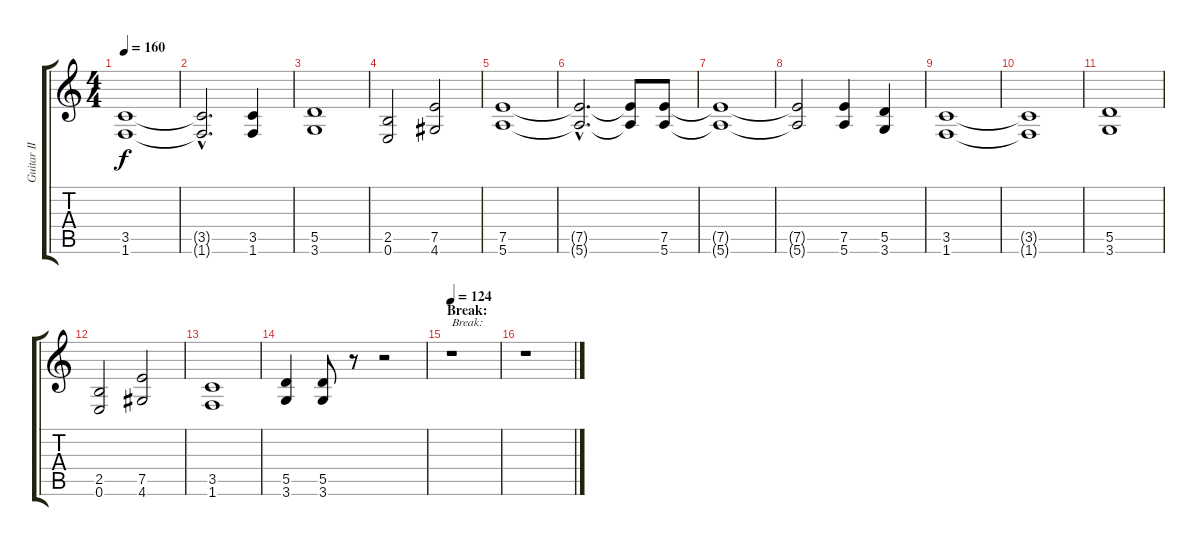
\track ("Guitar II" "Guitar II") {instrument distortionguitar}
\staff {score tabs}
\tuning (E4 B3 G3 D3 A2 E2) {hide}
\ts (4 4)
\tempo 160
\clef g2
\ks c
(3.5 1.6).1{dy f} |
(3.5{hac t} 1.6{hac t}).2{d} (3.5 1.6).4 |
(5.5 3.6).1 |
(2.5 0.6).2 (7.5 4.6).2 |
(7.5 5.6).1 |
(7.5{hac t} 5.6{hac t}).2{d} (7.5{t} 5.6{t}).8 (7.5 5.6).8 |
(7.5{t} 5.6{t}).1 |
(7.5{t} 5.6{t}).2 (7.5 5.6).4 (5.5 3.6).4 |
(3.5 1.6).1 |
(3.5{t} 1.6{t}).1 |
(5.5 3.6).1 |
(2.5 0.6).2 (7.5 4.6).2 |
(3.5 1.6).1 |
(5.5 3.6).4 (5.5 3.6).8 r.8 r.2 |
\section ("" "Break:")
\tempo 124
r.1{txt "Break:"} |
r.1
